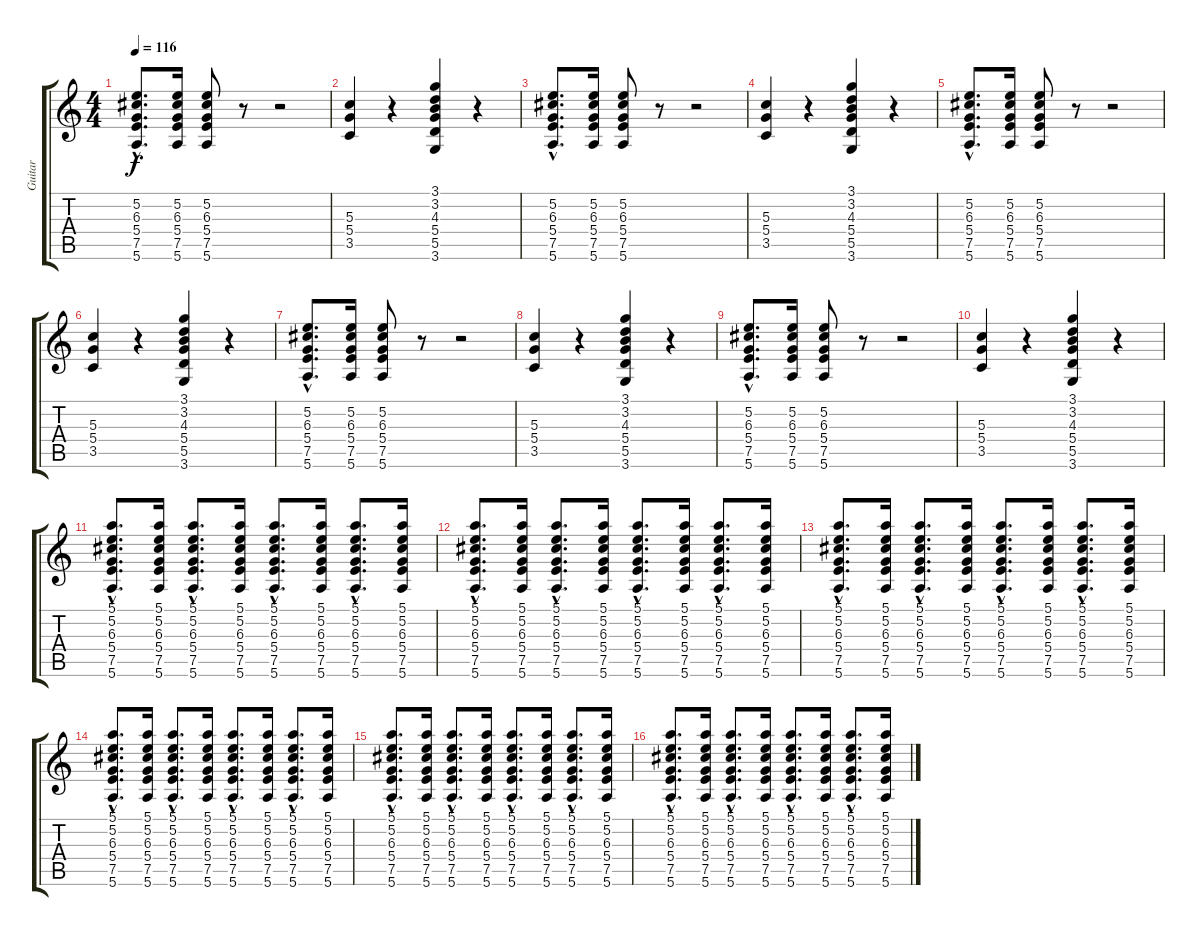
\track ("Guitar" "Guitar") {instrument overdrivenguitar}
\staff {score tabs}
\tuning (E4 B3 G3 D3 A2 E2) {hide}
\ts (4 4)
\tempo 116
\clef g2
\ks c
(5.2{hac} 6.3{hac} 5.4{hac} 7.5{hac} 5.6{hac}).8{d dy f} (5.2 6.3 5.4 7.5 5.6).16 (5.2 6.3 5.4 7.5 5.6).8 r.8 r.2 |
(5.3 5.4 3.5).4 r.4 (3.1 3.2 4.3 5.4 5.5 3.6).4 r.4 |
(5.2{hac} 6.3{hac} 5.4{hac} 7.5{hac} 5.6{hac}).8{d} (5.2 6.3 5.4 7.5 5.6).16 (5.2 6.3 5.4 7.5 5.6).8 r.8 r.2 |
(5.3 5.4 3.5).4 r.4 (3.1 3.2 4.3 5.4 5.5 3.6).4 r.4 |
(5.2{hac} 6.3{hac} 5.4{hac} 7.5{hac} 5.6{hac}).8{d} (5.2 6.3 5.4 7.5 5.6).16 (5.2 6.3 5.4 7.5 5.6).8 r.8 r.2 |
(5.3 5.4 3.5).4 r.4 (3.1 3.2 4.3 5.4 5.5 3.6).4 r.4 |
(5.2{hac} 6.3{hac} 5.4{hac} 7.5{hac} 5.6{hac}).8{d} (5.2 6.3 5.4 7.5 5.6).16 (5.2 6.3 5.4 7.5 5.6).8 r.8 r.2 |
(5.3 5.4 3.5).4 r.4 (3.1 3.2 4.3 5.4 5.5 3.6).4 r.4 |
(5.2{hac} 6.3{hac} 5.4{hac} 7.5{hac} 5.6{hac}).8{d} (5.2 6.3 5.4 7.5 5.6).16 (5.2 6.3 5.4 7.5 5.6).8 r.8 r.2 |
(5.3 5.4 3.5).4 r.4 (3.1 3.2 4.3 5.4 5.5 3.6).4 r.4 |
(5.1{hac} 5.2{hac} 6.3{hac} 5.4{hac} 7.5{hac} 5.6{hac}).8{d} (5.1 5.2 6.3 5.4 7.5 5.6).16 (5.1{hac} 5.2{hac} 6.3{hac} 5.4{hac} 7.5{hac} 5.6{hac}).8{d} (5.1 5.2 6.3 5.4 7.5 5.6).16 (5.1{hac} 5.2{hac} 6.3{hac} 5.4{hac} 7.5{hac} 5.6{hac}).8{d} (5.1 5.2 6.3 5.4 7.5 5.6).16 (5.1{hac} 5.2{hac} 6.3{hac} 5.4{hac} 7.5{hac} 5.6{hac}).8{d} (5.1 5.2 6.3 5.4 7.5 5.6).16 |
(5.1{hac} 5.2{hac} 6.3{hac} 5.4{hac} 7.5{hac} 5.6{hac}).8{d} (5.1 5.2 6.3 5.4 7.5 5.6).16 (5.1{hac} 5.2{hac} 6.3{hac} 5.4{hac} 7.5{hac} 5.6{hac}).8{d} (5.1 5.2 6.3 5.4 7.5 5.6).16 (5.1{hac} 5.2{hac} 6.3{hac} 5.4{hac} 7.5{hac} 5.6{hac}).8{d} (5.1 5.2 6.3 5.4 7.5 5.6).16 (5.1{hac} 5.2{hac} 6.3{hac} 5.4{hac} 7.5{hac} 5.6{hac}).8{d} (5.1 5.2 6.3 5.4 7.5 5.6).16 |
(5.1{hac} 5.2{hac} 6.3{hac} 5.4{hac} 7.5{hac} 5.6{hac}).8{d} (5.1 5.2 6.3 5.4 7.5 5.6).16 (5.1{hac} 5.2{hac} 6.3{hac} 5.4{hac} 7.5{hac} 5.6{hac}).8{d} (5.1 5.2 6.3 5.4 7.5 5.6).16 (5.1{hac} 5.2{hac} 6.3{hac} 5.4{hac} 7.5{hac} 5.6{hac}).8{d} (5.1 5.2 6.3 5.4 7.5 5.6).16 (5.1{hac} 5.2{hac} 6.3{hac} 5.4{hac} 7.5{hac} 5.6{hac}).8{d} (5.1 5.2 6.3 5.4 7.5 5.6).16 |
(5.1{hac} 5.2{hac} 6.3{hac} 5.4{hac} 7.5{hac} 5.6{hac}).8{d} (5.1 5.2 6.3 5.4 7.5 5.6).16 (5.1{hac} 5.2{hac} 6.3{hac} 5.4{hac} 7.5{hac} 5.6{hac}).8{d} (5.1 5.2 6.3 5.4 7.5 5.6).16 (5.1{hac} 5.2{hac} 6.3{hac} 5.4{hac} 7.5{hac} 5.6{hac}).8{d} (5.1 5.2 6.3 5.4 7.5 5.6).16 (5.1{hac} 5.2{hac} 6.3{hac} 5.4{hac} 7.5{hac} 5.6{hac}).8{d} (5.1 5.2 6.3 5.4 7.5 5.6).16 |
(5.1{hac} 5.2{hac} 6.3{hac} 5.4{hac} 7.5{hac} 5.6{hac}).8{d} (5.1 5.2 6.3 5.4 7.5 5.6).16 (5.1{hac} 5.2{hac} 6.3{hac} 5.4{hac} 7.5{hac} 5.6{hac}).8{d} (5.1 5.2 6.3 5.4 7.5 5.6).16 (5.1{hac} 5.2{hac} 6.3{hac} 5.4{hac} 7.5{hac} 5.6{hac}).8{d} (5.1 5.2 6.3 5.4 7.5 5.6).16 (5.1{hac} 5.2{hac} 6.3{hac} 5.4{hac} 7.5{hac} 5.6{hac}).8{d} (5.1 5.2 6.3 5.4 7.5 5.6).16 |
(5.1{hac} 5.2{hac} 6.3{hac} 5.4{hac} 7.5{hac} 5.6{hac}).8{d} (5.1 5.2 6.3 5.4 7.5 5.6).16 (5.1{hac} 5.2{hac} 6.3{hac} 5.4{hac} 7.5{hac} 5.6{hac}).8{d} (5.1 5.2 6.3 5.4 7.5 5.6).16 (5.1{hac} 5.2{hac} 6.3{hac} 5.4{hac} 7.5{hac} 5.6{hac}).8{d} (5.1 5.2 6.3 5.4 7.5 5.6).16 (5.1{hac} 5.2{hac} 6.3{hac} 5.4{hac} 7.5{hac} 5.6{hac}).8{d} (5.1 5.2 6.3 5.4 7.5 5.6).16
